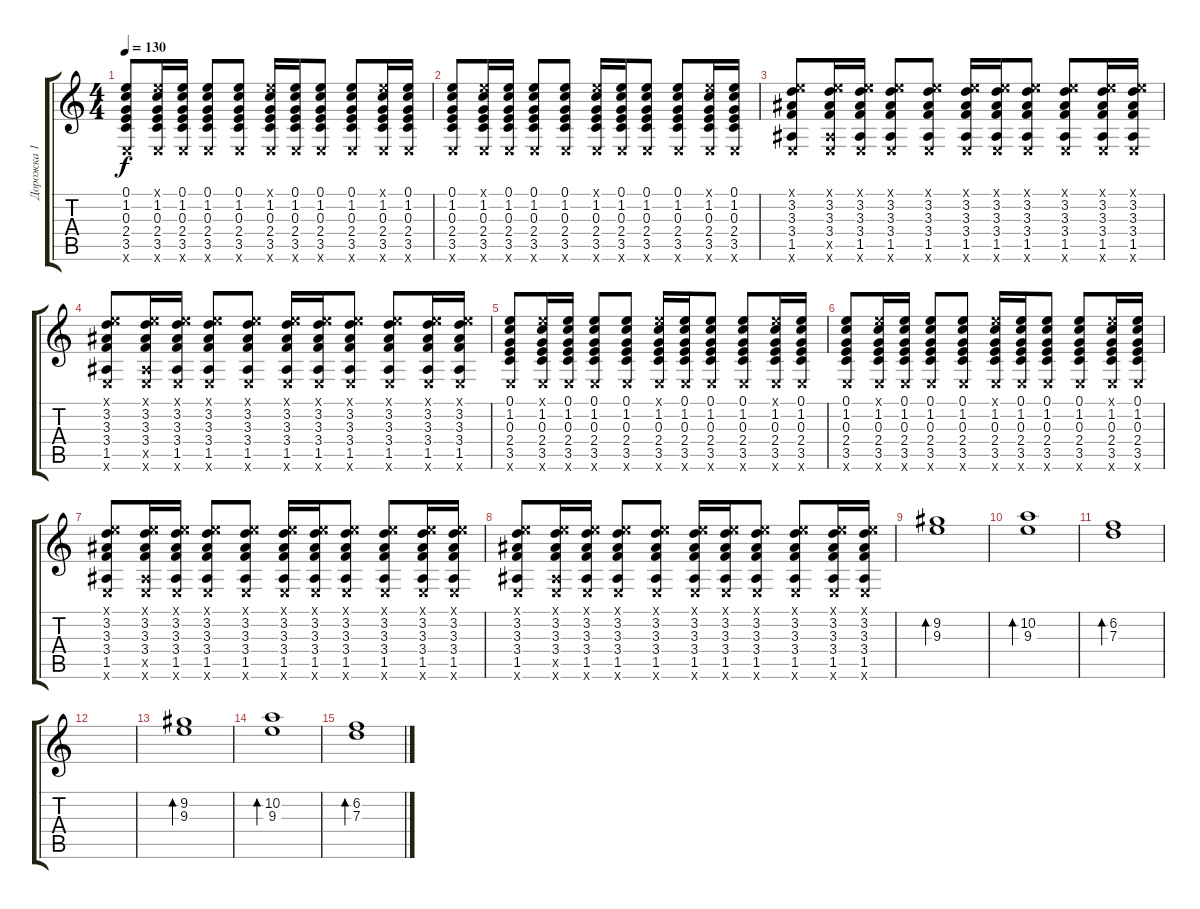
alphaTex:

\track ("Дорожка 1" "Дорожка 1") {instrument acousticguitarsteel}
\staff {score tabs}
\tuning (E4 B3 G3 D3 A2 E2) {hide}
\ts (4 4)
\tempo 130
\clef g2
\ks c
(0.1 1.2 0.3 2.4 3.5 0.6{x}).8{dy f} (0.1{x} 1.2 0.3 2.4 3.5 0.6{x}).16 (0.1 1.2 0.3 2.4 3.5 0.6{x}).16 (0.1 1.2 0.3 2.4 3.5 0.6{x}).8 (0.1 1.2 0.3 2.4 3.5 0.6{x}).8 (0.1{x} 1.2 0.3 2.4 3.5 0.6{x}).16 (0.1 1.2 0.3 2.4 3.5 0.6{x}).16 (0.1 1.2 0.3 2.4 3.5 0.6{x}).8 (0.1 1.2 0.3 2.4 3.5 0.6{x}).8 (0.1{x} 1.2 0.3 2.4 3.5 0.6{x}).16 (0.1 1.2 0.3 2.4 3.5 0.6{x}).16 |
(0.1 1.2 0.3 2.4 3.5 0.6{x}).8 (0.1{x} 1.2 0.3 2.4 3.5 0.6{x}).16 (0.1 1.2 0.3 2.4 3.5 0.6{x}).16 (0.1 1.2 0.3 2.4 3.5 0.6{x}).8 (0.1 1.2 0.3 2.4 3.5 0.6{x}).8 (0.1{x} 1.2 0.3 2.4 3.5 0.6{x}).16 (0.1 1.2 0.3 2.4 3.5 0.6{x}).16 (0.1 1.2 0.3 2.4 3.5 0.6{x}).8 (0.1 1.2 0.3 2.4 3.5 0.6{x}).8 (0.1{x} 1.2 0.3 2.4 3.5 0.6{x}).16 (0.1 1.2 0.3 2.4 3.5 0.6{x}).16 |
(0.1{x} 3.2 3.3 3.4 1.5 0.6{x}).8 (0.1{x} 3.2 3.3 3.4 1.5{x} 0.6{x}).16 (0.1{x} 3.2 3.3 3.4 1.5 0.6{x}).16 (0.1{x} 3.2 3.3 3.4 1.5 0.6{x}).8 (0.1{x} 3.2 3.3 3.4 1.5 0.6{x}).8 (0.1{x} 3.2 3.3 3.4 1.5 0.6{x}).16 (0.1{x} 3.2 3.3 3.4 1.5 0.6{x}).16 (0.1{x} 3.2 3.3 3.4 1.5 0.6{x}).8 (0.1{x} 3.2 3.3 3.4 1.5 0.6{x}).8 (0.1{x} 3.2 3.3 3.4 1.5 0.6{x}).16 (0.1{x} 3.2 3.3 3.4 1.5 0.6{x}).16 |
(0.1{x} 3.2 3.3 3.4 1.5 0.6{x}).8 (0.1{x} 3.2 3.3 3.4 1.5{x} 0.6{x}).16 (0.1{x} 3.2 3.3 3.4 1.5 0.6{x}).16 (0.1{x} 3.2 3.3 3.4 1.5 0.6{x}).8 (0.1{x} 3.2 3.3 3.4 1.5 0.6{x}).8 (0.1{x} 3.2 3.3 3.4 1.5 0.6{x}).16 (0.1{x} 3.2 3.3 3.4 1.5 0.6{x}).16 (0.1{x} 3.2 3.3 3.4 1.5 0.6{x}).8 (0.1{x} 3.2 3.3 3.4 1.5 0.6{x}).8 (0.1{x} 3.2 3.3 3.4 1.5 0.6{x}).16 (0.1{x} 3.2 3.3 3.4 1.5 0.6{x}).16 |
(0.1 1.2 0.3 2.4 3.5 0.6{x}).8 (0.1{x} 1.2 0.3 2.4 3.5 0.6{x}).16 (0.1 1.2 0.3 2.4 3.5 0.6{x}).16 (0.1 1.2 0.3 2.4 3.5 0.6{x}).8 (0.1 1.2 0.3 2.4 3.5 0.6{x}).8 (0.1{x} 1.2 0.3 2.4 3.5 0.6{x}).16 (0.1 1.2 0.3 2.4 3.5 0.6{x}).16 (0.1 1.2 0.3 2.4 3.5 0.6{x}).8 (0.1 1.2 0.3 2.4 3.5 0.6{x}).8 (0.1{x} 1.2 0.3 2.4 3.5 0.6{x}).16 (0.1 1.2 0.3 2.4 3.5 0.6{x}).16 |
(0.1 1.2 0.3 2.4 3.5 0.6{x}).8 (0.1{x} 1.2 0.3 2.4 3.5 0.6{x}).16 (0.1 1.2 0.3 2.4 3.5 0.6{x}).16 (0.1 1.2 0.3 2.4 3.5 0.6{x}).8 (0.1 1.2 0.3 2.4 3.5 0.6{x}).8 (0.1{x} 1.2 0.3 2.4 3.5 0.6{x}).16 (0.1 1.2 0.3 2.4 3.5 0.6{x}).16 (0.1 1.2 0.3 2.4 3.5 0.6{x}).8 (0.1 1.2 0.3 2.4 3.5 0.6{x}).8 (0.1{x} 1.2 0.3 2.4 3.5 0.6{x}).16 (0.1 1.2 0.3 2.4 3.5 0.6{x}).16 |
(0.1{x} 3.2 3.3 3.4 1.5 0.6{x}).8 (0.1{x} 3.2 3.3 3.4 1.5{x} 0.6{x}).16 (0.1{x} 3.2 3.3 3.4 1.5 0.6{x}).16 (0.1{x} 3.2 3.3 3.4 1.5 0.6{x}).8 (0.1{x} 3.2 3.3 3.4 1.5 0.6{x}).8 (0.1{x} 3.2 3.3 3.4 1.5 0.6{x}).16 (0.1{x} 3.2 3.3 3.4 1.5 0.6{x}).16 (0.1{x} 3.2 3.3 3.4 1.5 0.6{x}).8 (0.1{x} 3.2 3.3 3.4 1.5 0.6{x}).8 (0.1{x} 3.2 3.3 3.4 1.5 0.6{x}).16 (0.1{x} 3.2 3.3 3.4 1.5 0.6{x}).16 |
(0.1{x} 3.2 3.3 3.4 1.5 0.6{x}).8 (0.1{x} 3.2 3.3 3.4 1.5{x} 0.6{x}).16 (0.1{x} 3.2 3.3 3.4 1.5 0.6{x}).16 (0.1{x} 3.2 3.3 3.4 1.5 0.6{x}).8 (0.1{x} 3.2 3.3 3.4 1.5 0.6{x}).8 (0.1{x} 3.2 3.3 3.4 1.5 0.6{x}).16 (0.1{x} 3.2 3.3 3.4 1.5 0.6{x}).16 (0.1{x} 3.2 3.3 3.4 1.5 0.6{x}).8 (0.1{x} 3.2 3.3 3.4 1.5 0.6{x}).8 (0.1{x} 3.2 3.3 3.4 1.5 0.6{x}).16 (0.1{x} 3.2 3.3 3.4 1.5 0.6{x}).16 |
(9.2 9.3).1{bd 480} |
(10.2 9.3).1{bd 480} |
(6.2 7.3).1{bd 480} |
|
(9.2 9.3).1{bd 480} |
(10.2 9.3).1{bd 480} |
(6.2 7.3).1{bd 480}
